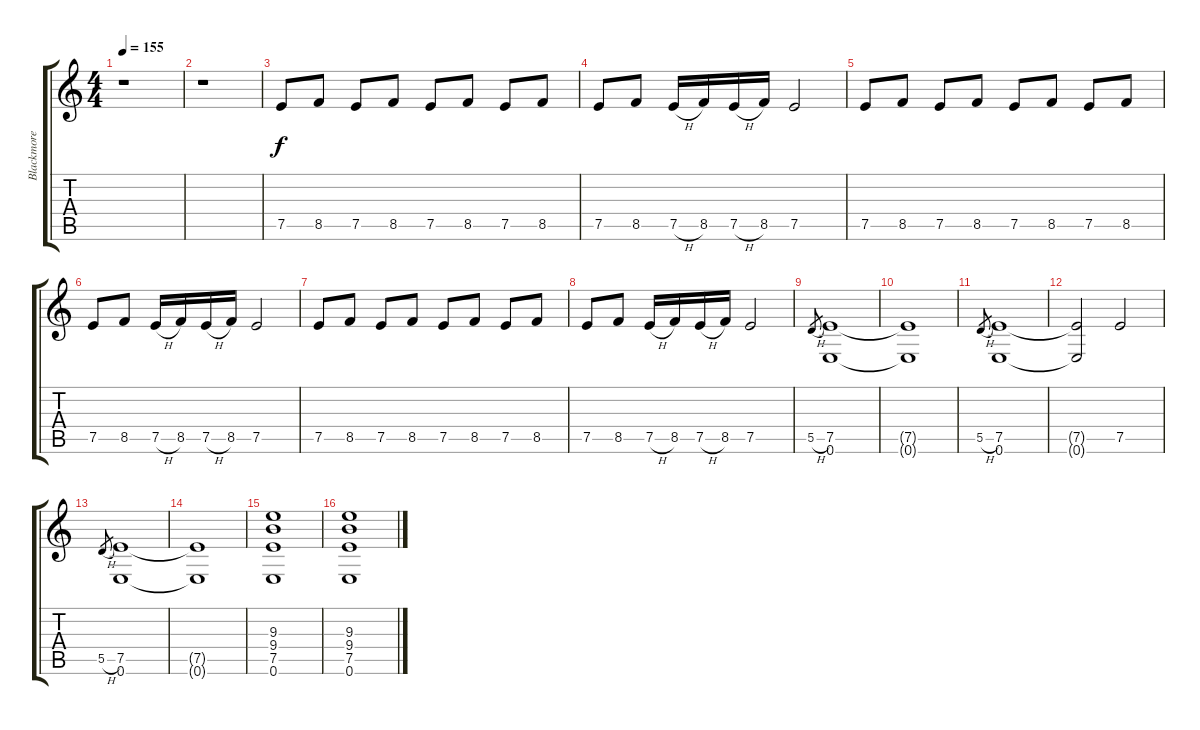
\track ("Blackmore" "Blackmore") {instrument overdrivenguitar}
\staff {score tabs}
\tuning (E4 B3 G3 D3 A2 E2) {hide}
\ts (4 4)
\tempo 155
\clef g2
\ks c
r.1{dy f} |
r.1 |
7.5.8 8.5.8 7.5.8 8.5.8 7.5.8 8.5.8 7.5.8 8.5.8 |
7.5.8 8.5.8 7.5{h}.16 8.5.16 7.5{h}.16 8.5.16 7.5.2 |
7.5.8 8.5.8 7.5.8 8.5.8 7.5.8 8.5.8 7.5.8 8.5.8 |
7.5.8 8.5.8 7.5{h}.16 8.5.16 7.5{h}.16 8.5.16 7.5.2 |
7.5.8 8.5.8 7.5.8 8.5.8 7.5.8 8.5.8 7.5.8 8.5.8 |
7.5.8 8.5.8 7.5{h}.16 8.5.16 7.5{h}.16 8.5.16 7.5.2 |
5.5{h}.8{gr} (7.5 0.6).1 |
(7.5{t} 0.6{t}).1 |
5.5{h}.8{gr} (7.5 0.6).1 |
(7.5{t} 0.6{t}).2 7.5.2 |
5.5{h}.8{gr} (7.5 0.6).1 |
(7.5{t} 0.6{t}).1 |
(9.3 9.4 7.5 0.6).1 |
(9.3 9.4 7.5 0.6).1
